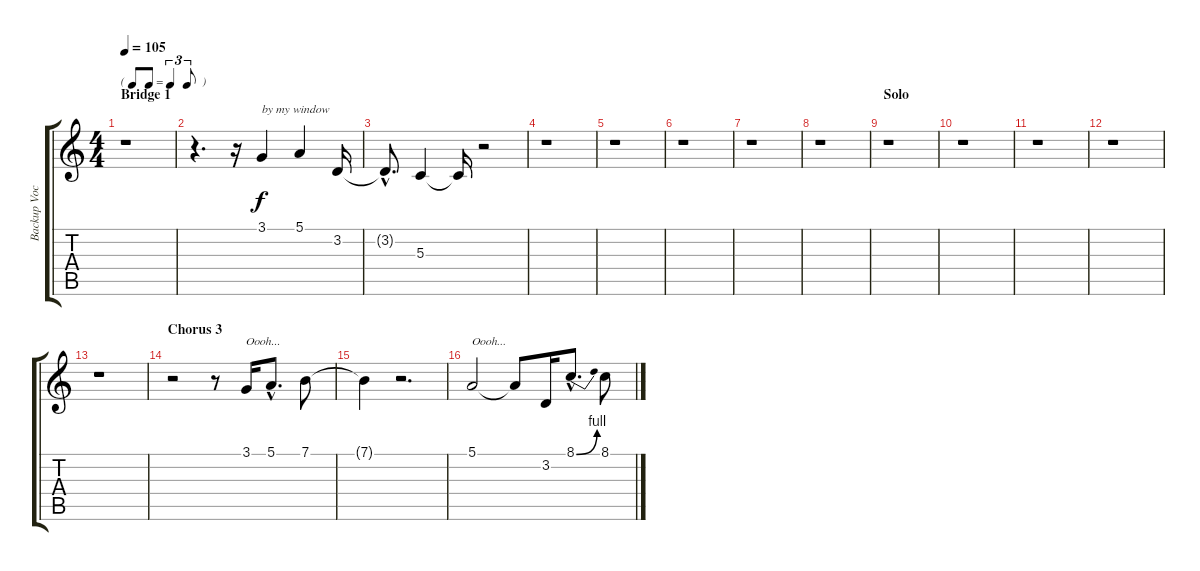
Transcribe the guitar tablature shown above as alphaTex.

\track ("Backup Vocals" "Backup Voc") {instrument clarinet}
\staff {score tabs}
\tuning (E4 B3 G3 D3 A2 E2) {hide}
\ts (4 4)
\tf triplet8th
\section ("" "Bridge 1")
\tempo 105
\clef g2
\ks c
r.1{dy f} |
r.4{d} r.16 3.1.4{txt "by my window"} 5.1.4 3.2.16 |
3.2{hac t}.8{d} 5.3.4 5.3{t}.16 r.2 |
r.1 |
r.1 |
r.1 |
r.1 |
r.1 |
\section ("" "Solo")
r.1 |
r.1 |
r.1 |
r.1 |
r.1 |
\section ("" "Chorus 3")
r.2{instrument voiceoohs} r.8 3.1.16{txt "Oooh..."} 5.1{hac}.8{d} 7.1.8 |
7.1{t}.4 r.2{d} |
5.1.2{txt "Oooh..."} 5.1{t}.8 3.2.16 8.1{be (bend 0 0 60 4) hac}.8{d} 8.1.8
